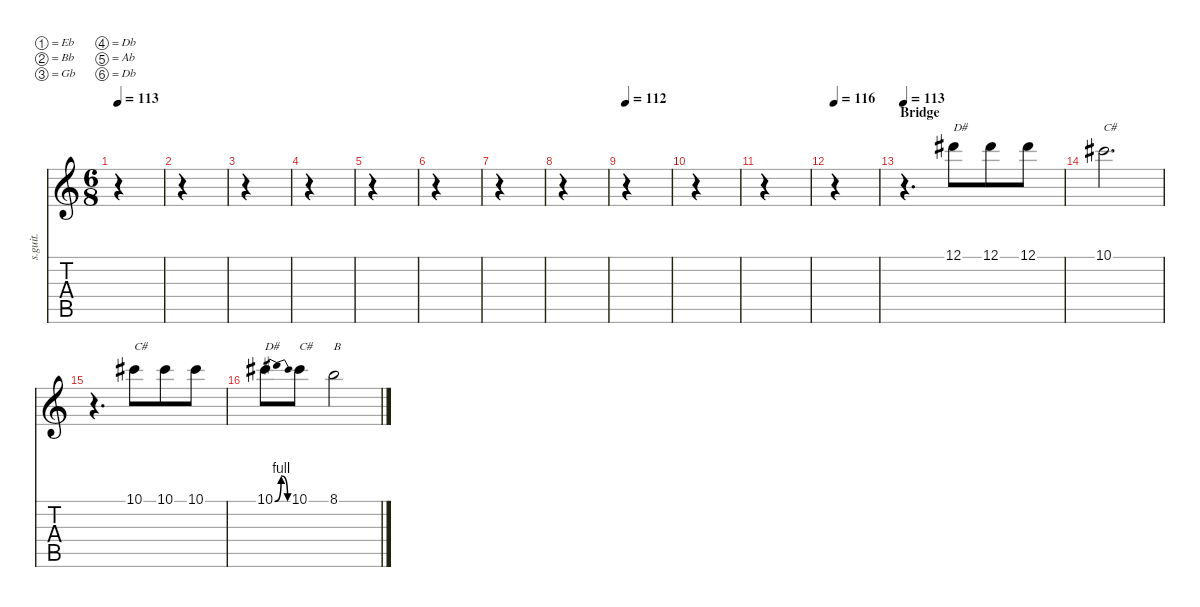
\defaultSystemsLayout 4
\hideDynamics
\bracketExtendMode nobrackets
\track ("Daron - Solo Guitar 4" "s.guit.") {instrument electricguitarclean}
\staff {score tabs}
\tuning (Eb4 Bb3 Gb3 Db3 Ab2 Db2)
\ts (6 8)
\tempo 113
\clef g2
\ks c
r.4{dy f} |
r.4 |
r.4 |
r.4 |
r.4 |
r.4 |
r.4 |
r.4 |
\tempo 112
r.4 |
r.4 |
r.4 |
\tempo 116
r.4 |
\section ("" "Bridge")
\tempo 113
r.4{d} 12.1{acc #}.8{txt "D#" lyrics (0 "") lyrics (1 "") lyrics (2 "") lyrics (3 "") lyrics (4 "")} 12.1{acc #}.8{lyrics (0 "") lyrics (1 "") lyrics (2 "") lyrics (3 "") lyrics (4 "")} 12.1{acc #}.8{lyrics (0 "") lyrics (1 "") lyrics (2 "") lyrics (3 "") lyrics (4 "")} |
10.1{acc #}.2{d txt "C#" lyrics (0 "") lyrics (1 "") lyrics (2 "") lyrics (3 "") lyrics (4 "")} |
r.4{d} 10.1{acc #}.8{txt "C#" lyrics (0 "") lyrics (1 "") lyrics (2 "") lyrics (3 "") lyrics (4 "")} 10.1{acc #}.8{lyrics (0 "") lyrics (1 "") lyrics (2 "") lyrics (3 "") lyrics (4 "")} 10.1{acc #}.8{lyrics (0 "") lyrics (1 "") lyrics (2 "") lyrics (3 "") lyrics (4 "")} |
10.1{be (bendrelease 0 0 15 4 40.199999999999996 4 60 0) acc #}.8{txt "D#" lyrics (0 "") lyrics (1 "") lyrics (2 "") lyrics (3 "") lyrics (4 "")} 10.1{acc #}.8{txt "C#" lyrics (0 "") lyrics (1 "") lyrics (2 "") lyrics (3 "") lyrics (4 "")} 8.1.2{txt "B" lyrics (0 "") lyrics (1 "") lyrics (2 "") lyrics (3 "") lyrics (4 "")}
